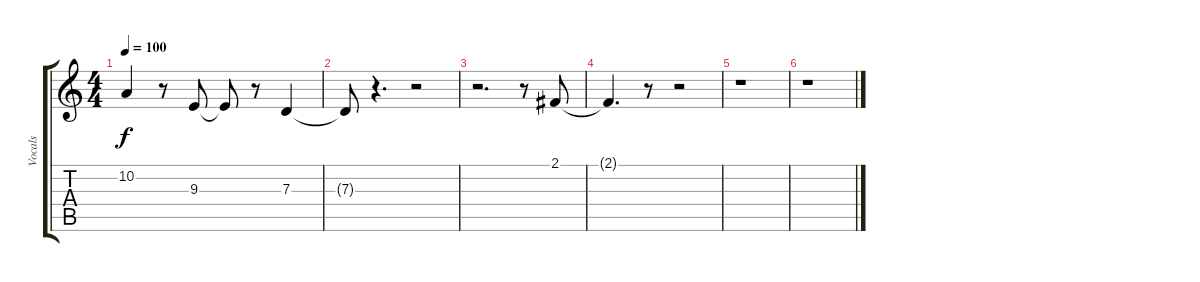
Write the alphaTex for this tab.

\track ("Vocals" "Vocals") {instrument fx4atmosphere}
\staff {score tabs}
\tuning (E4 B3 G3 D3 A2 E2) {hide}
\ts (4 4)
\tempo 100
\clef g2
\ks c
10.2.4{dy f volume 8} r.8 9.3.8 9.3{t}.8 r.8 7.3.4 |
7.3{t}.8 r.4{d} r.2 |
r.2{d volume 4} r.8 2.1.8 |
2.1{t}.4{d} r.8 r.2 |
r.1 |
r.1
